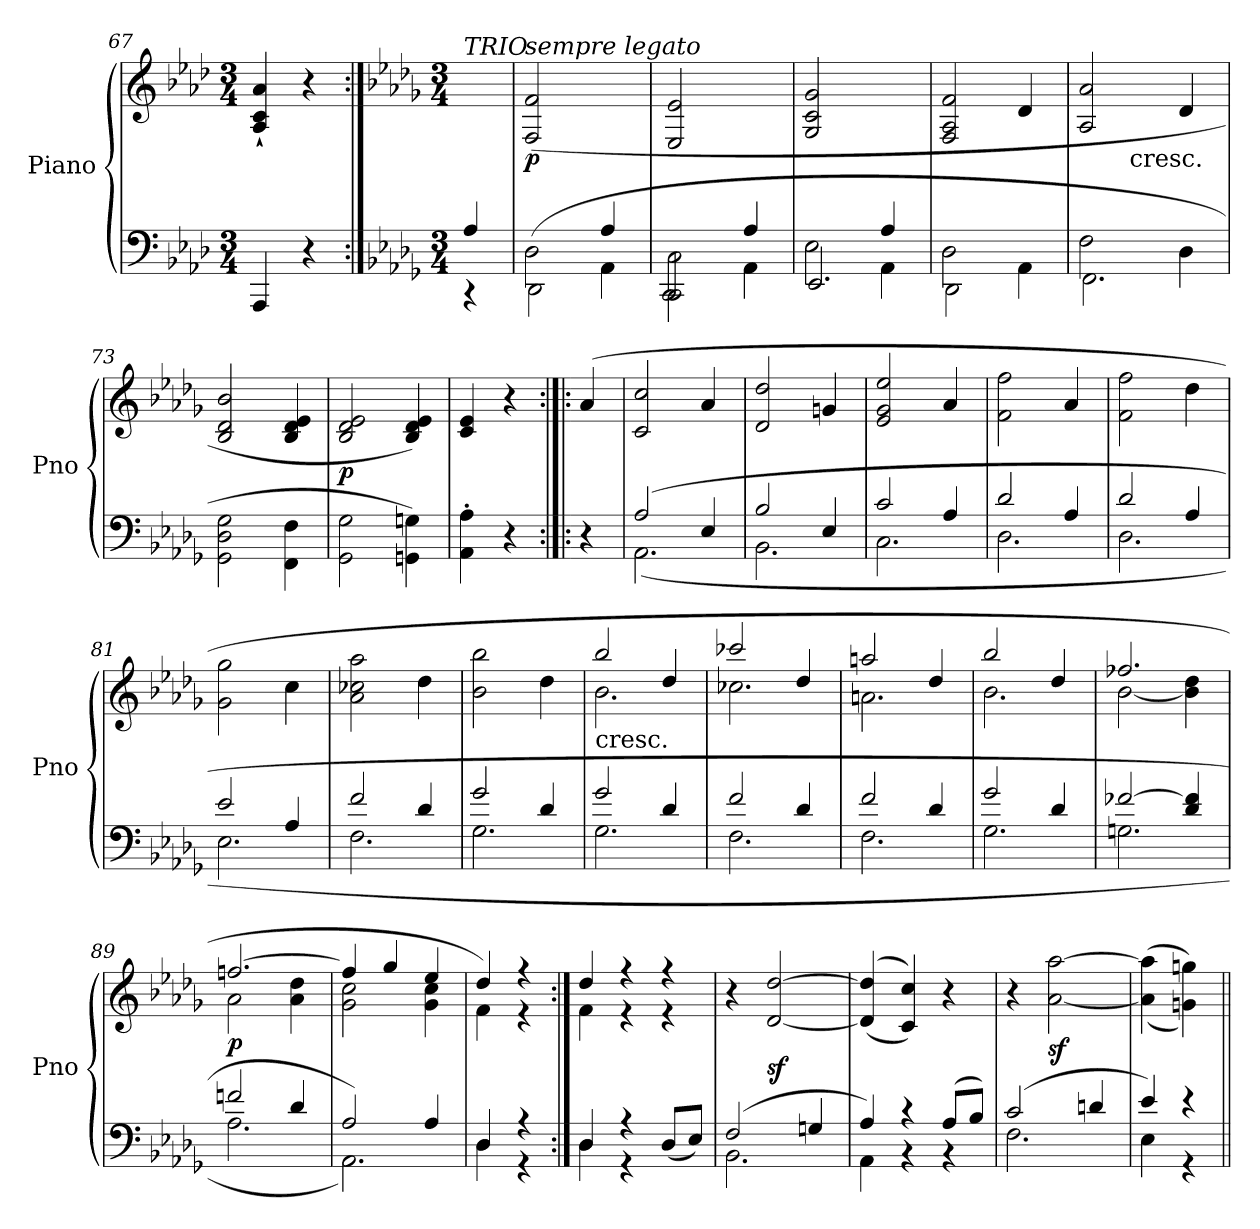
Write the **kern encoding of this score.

**kern	**kern	**dynam
*part1	*part1	*part1
*staff2	*staff1	*staff1/2
*I"Piano	*	*
*I'Pno	*	*
*clefF4	*clefG2	*
*k[b-e-a-d-]	*k[b-e-a-d-]	*
*A-:	*A-:	*
*M3/4	*M3/4	*
=67	=67	=67
4AAA-	4A-` 4c` 4a-`	.
4r	4r	.
=:|!	=:|!	=:|!
*k[b-e-a-d-g-]	*k[b-e-a-d-g-]	*
*M3/4	*M3/4	*
*^	*	*
!	!	!LO:TX:a:i:t=TRIO	!
4A-	4r	4ryy	.
=68	=68	=68	=68
!	!	!LO:TX:a:i:t=sempre legato	!
(<2D-\	2DD-	(>2F/ 2f/	p
4A-	4AA-	4ryy	.
=69	=69	=69	=69
*	*^	*	*
2C\	2CC	2CC	2E-/ 2e-/	.
4A-	4AA-	4ryy	4ryy	.
=70	=70	=70	=70	=70
2E-\	2ryy	2.EE-	2G-/ 2c/ 2g-/	.
4A-	4AA-	.	4ryy	.
*	*v	*v	*	*
=71	=71	=71	=71
2D-\	2DD-	2F/ 2A-/ 2f/	.
4ryy	4AA-\	4d-	.
=72	=72	=72	=72
*	*	*^	*
2F\	2.FF	2A-/ 2a-/	4ryy	.
!	!	!	!LO:TX:c:t=cresc.	!
.	.	.	2ryy	.
4D-\	.	4d-	.	.
*v	*v	*	*	*
*	*v	*v	*
=73	=73	=73
2GG-\ 2D-\ 2G-\	2B- 2d- 2b-	.
4FF\ 4F\	4B- 4d- 4e-	.
=74	=74	=74
2GG-\ 2G-\	2B- 2d- 2e-	p
4GGn\ 4Gn\)	4B- 4d- 4e-)	.
=75	=75	=75
4AA-' 4A-'	4c 4e-	.
4r	4r	.
=:|!|:	=:|!|:	=:|!|:
4r	(>4a-	.
=76	=76	=76
*^	*	*
(>2A-	(<2.AA-	2c 2cc	.
4E-	.	4a-	.
=77	=77	=77	=77
2B-	2.BB-	2d- 2dd-	.
4E-	.	4gn	.
=78	=78	=78	=78
2c	2.C	2e- 2g- 2ee-	.
4A-	.	4a-	.
=79	=79	=79	=79
2d-	2.D-	2f 2ff	.
4A-	.	4a-	.
=80	=80	=80	=80
2d-	2.D-	2f 2ff	.
4A-	.	4dd-	.
=81	=81	=81	=81
2e-	2.E-	2g- 2gg-	.
4A-	.	4cc	.
=82	=82	=82	=82
2f	2.F	2a- 2cc-X 2aa-	.
4d-	.	4dd-	.
=83	=83	=83	=83
2g-	2.G-	2b- 2bb-	.
4d-	.	4dd-	.
=84	=84	=84	=84
*	*	*^	*
!	!	!LO:TX:c:t=cresc.	!	!
2g-	2.G-	2bb-	2.b-	.
4d-	.	4dd-	.	.
=85	=85	=85	=85	=85
2f	2.F	2ccc-X	2.cc-X	.
4d-	.	4dd-	.	.
=86	=86	=86	=86	=86
2f	2.F	2aan	2.an	.
4d-	.	4dd-	.	.
=87	=87	=87	=87	=87
2g-	2.G-	2bb-	2.b-	.
4d-	.	4dd-	.	.
=88	=88	=88	=88	=88
[2f-X	2.Gn	2.ff-X	[2b-	.
4d- 4f-]	.	.	4b-] 4dd-	.
=89	=89	=89	=89	=89
2fn	2.A-	[2.ffn	2a-	p
4d-	.	.	4a- 4dd-	.
=90	=90	=90	=90	=90
2A-)	2.AA-)	4ff]	2g- 2cc	.
.	.	4gg-	.	.
4A-	.	4ee-	4g- 4cc	.
=91	=91	=91	=91	=91
4D-	4D-	4dd-)	4f	.
4r	4r	4r	4r	.
=92:|!	=92:|!	=92:|!	=92:|!	=92:|!
4D-	4D-	4dd-	4f	.
4r	4r	4r	4r	.
(8D-/L	4ryy	4r	4r	.
8E-/J)	.	.	.	.
*	*	*v	*v	*
=93	=93	=93	=93
(2F	2.BB-	4r	.
.	.	[2d- [2dd-	sf
4Gn	.	.	.
=94	=94	=94	=94
4A-)	4AA-	(>(>4d-] 4dd-]	.
4rc	4rBB	4c 4cc))	.
(8A-L	4r	4r	.
8B-J)	.	.	.
=95	=95	=95	=95
(2c	2.F	4r	.
.	.	[2a- [2aa-	sf
4dn	.	.	.
=96	=96	=96	=96
4e-)	4E-	(<(>4a-] 4aa-]	.
4r	4r	4gn 4ggn))	.
*v	*v	*	*
=||	=||	=||
*-	*-	*-
